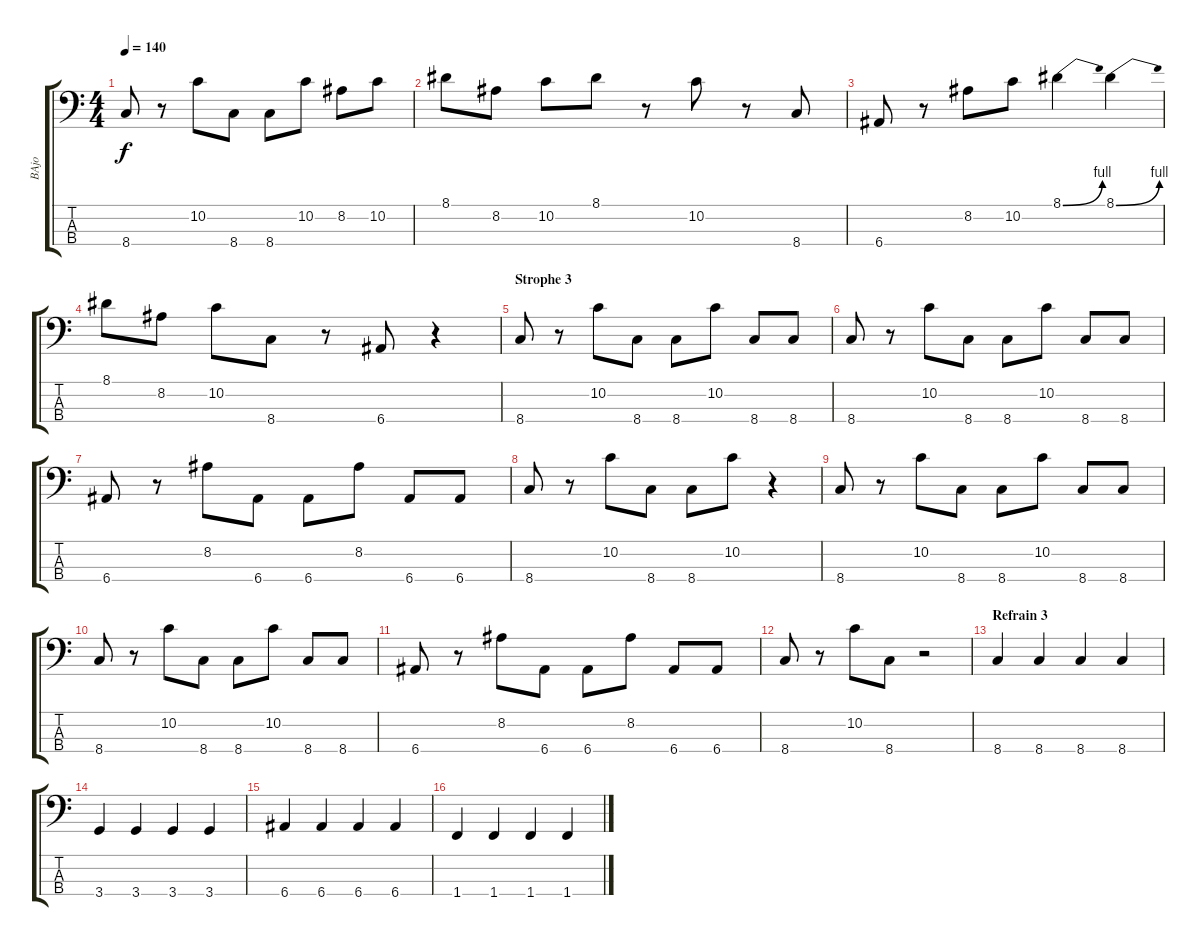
\track ("BAjo" "BAjo") {instrument electricbasspick}
\staff {score tabs}
\tuning (G2 D2 A1 E1) {hide}
\ts (4 4)
\tempo 140
\clef f4
\ks c
8.4.8{dy f} r.8 10.2.8 8.4.8 8.4.8 10.2.8 8.2.8 10.2.8 |
8.1.8 8.2.8 10.2.8 8.1.8 r.8 10.2.8 r.8 8.4.8 |
6.4.8 r.8 8.2.8 10.2.8 8.1{be (bend 0 0 60 4)}.4 8.1{be (bend 0 0 60 4)}.4 |
8.1.8 8.2.8 10.2.8 8.4.8 r.8 6.4.8 r.4 |
\section ("" "Strophe 3")
8.4.8{instrument electricbasspick} r.8 10.2.8 8.4.8 8.4.8 10.2.8 8.4.8 8.4.8 |
8.4.8 r.8 10.2.8 8.4.8 8.4.8 10.2.8 8.4.8 8.4.8 |
6.4.8 r.8 8.2.8 6.4.8 6.4.8 8.2.8 6.4.8 6.4.8 |
8.4.8 r.8 10.2.8 8.4.8 8.4.8 10.2.8 r.4 |
8.4.8 r.8 10.2.8 8.4.8 8.4.8 10.2.8 8.4.8 8.4.8 |
8.4.8 r.8 10.2.8 8.4.8 8.4.8 10.2.8 8.4.8 8.4.8 |
6.4.8 r.8 8.2.8 6.4.8 6.4.8 8.2.8 6.4.8 6.4.8 |
8.4.8 r.8 10.2.8 8.4.8 r.2 |
\section ("" "Refrain 3")
8.4.4 8.4.4 8.4.4 8.4.4 |
3.4.4 3.4.4 3.4.4 3.4.4 |
6.4.4 6.4.4 6.4.4 6.4.4 |
1.4.4 1.4.4 1.4.4 1.4.4
